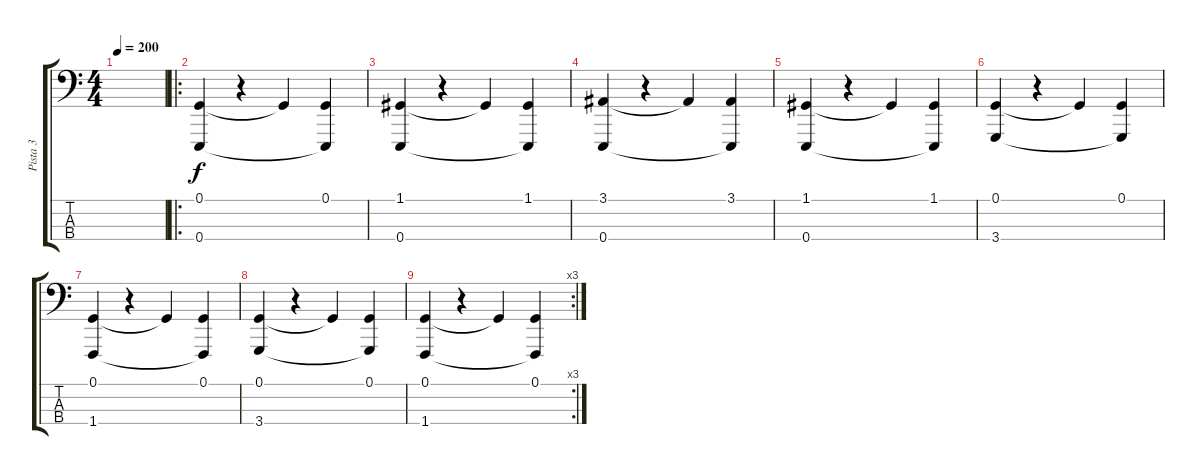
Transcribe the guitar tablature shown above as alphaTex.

\track ("Pista 3" "Pista 3") {instrument pad1newage}
\staff {score tabs}
\tuning (G2 D2 A1 E1) {hide}
\ts (4 4)
\tempo 200
\clef f4
\ks c
|
\ro
(0.1 0.4).4 r.4 0.1{t}.4 (0.1 0.4{t}).4 |
(1.1 0.4).4 r.4 1.1{t}.4 (1.1 0.4{t}).4 |
(3.1 0.4).4 r.4 3.1{t}.4 (3.1 0.4{t}).4 |
(1.1 0.4).4 r.4 1.1{t}.4 (1.1 0.4{t}).4 |
(0.1 3.4).4 r.4 0.1{t}.4 (0.1 3.4{t}).4 |
(0.1 1.4).4 r.4 0.1{t}.4 (0.1 1.4{t}).4 |
(0.1 3.4).4 r.4 0.1{t}.4 (0.1 3.4{t}).4 |
\rc 3
(0.1 1.4).4 r.4 0.1{t}.4 (0.1 1.4{t}).4
